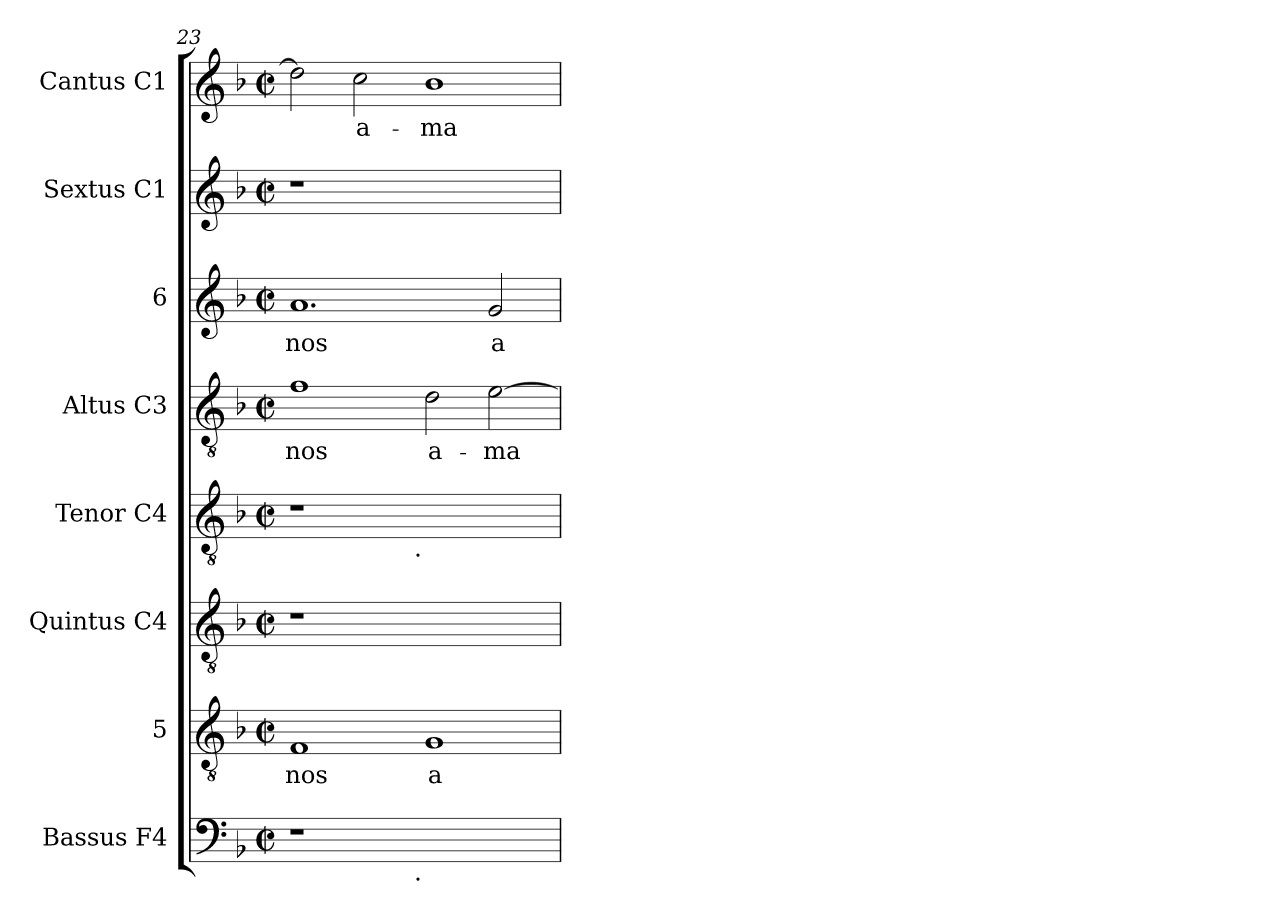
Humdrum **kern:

**kern	**kern	**text	**kern	**kern	**kern	**text	**kern	**text	**kern	**kern	**text
*part8	*part7	*part7	*part6	*part5	*part4	*part4	*part3	*part3	*part2	*part1	*part1
*staff8	*staff7	*staff7	*staff6	*staff5	*staff4	*staff4	*staff3	*staff3	*staff2	*staff1	*staff1
*I"Bassus  F4	*I"5	*	*I"Quintus  C4	*I"Tenor  C4	*I"Altus  C3	*	*I"6	*	*I"Sextus  C1	*I"Cantus  C1	*
*I'B	*	*	*	*I'T	*I'A	*	*	*	*	*I'C	*
*clefF4	*clefGv2	*	*clefGv2	*clefGv2	*clefGv2	*	*clefG2	*	*clefG2	*clefG2	*
*k[b-]	*k[b-]	*	*k[b-]	*k[b-]	*k[b-]	*	*k[b-]	*	*k[b-]	*k[b-]	*
*F:	*F:	*	*F:	*F:	*F:	*	*F:	*	*F:	*F:	*
*M2/2	*M2/2	*	*M2/2	*M2/2	*M2/2	*	*M2/2	*	*M2/2	*M2/2	*
*met(c|)	*met(c|)	*	*met(c|)	*met(c|)	*met(c|)	*	*met(c|)	*	*met(c|)	*met(c|)	*
=23	=23	=23	=23	=23	=23	=23	=23	=23	=23	=23	=23
!	!	!LO:LY:b:cj	!	!	!	!LO:LY:b:cj	!	!LO:LY:b:cj	!	!	!LO:LY:b:cj
*^	*	*	*	*^	*	*	*	*	*	*	*
1r	2ryy	1F	nos	1r	1r	2ryy	1f	nos	1.a	nos	1r	2dd\]	.
!	!	!	!	!	!	!	!	!	!	!	!	!	!LO:LY:b:cj
.	4...ryy	.	.	.	.	4...ryy	.	.	.	.	.	2cc\	a-
!	!	!	!	!	!	!LO:TX:b:t=.	!	!	!	!	!	!	!
!	!LO:TX:b:t=.	!	!	!	!	!	!	!	!	!	!	!	!
.	1ryy	.	.	.	.	1ryy	.	.	.	.	.	.	.
!	!	!	!LO:LY:b:cj	!	!	!	!	!LO:LY:b:cj	!	!	!	!	!LO:LY:b:cj
1ryy	.	1G	a-	1ryy	1ryy	.	2d\	a-	.	.	1ryy	1b-	-ma-
!	!	!	!	!	!	!	!	!LO:LY:b:cj	!	!LO:LY:b:cj	!	!	!
.	.	.	.	.	.	.	[>2e\	-ma-	2g/	a-	.	.	.
.	32ryy	.	.	.	.	32ryy	.	.	.	.	.	.	.
*v	*v	*	*	*	*v	*v	*	*	*	*	*	*	*
=	=	=	=	=	=	=	=	=	=	=	=
*-	*-	*-	*-	*-	*-	*-	*-	*-	*-	*-	*-
